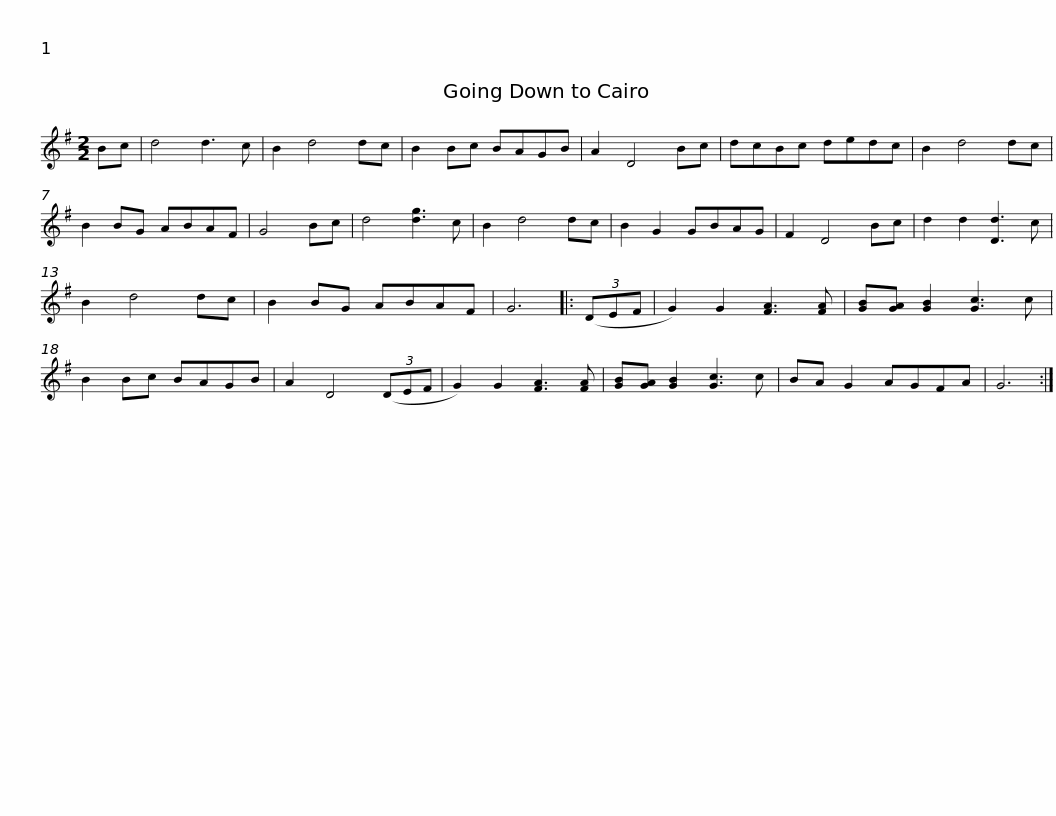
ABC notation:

X:1
L:1/8
M:2/2
I:linebreak $
K:G
V:1 treble
V:1
 Bc | d4 d3 c | B2 d4 dc | B2 Bc BAGB | A2 D4 Bc | %5
 dcBc dedc | B2 d4 dc | B2 BG ABAF | G4 Bc |$ d4 [dg]3 c | %10
 B2 d4 dc | B2 G2 GBAG | F2 D4 Bc | d2 d2 [Dd]3 c | B2 d4 dc | %15
 B2 BG ABAF | G6 |: (3(DEF |$ G2) G2 [FA]3 [FA] | [GB][GA] [GB]2 [Gc]3 c | %20
 B2 Bc BAGB | A2 D4 (3(DEF | G2) G2 [FA]3 [FA] | [GB][GA] [GB]2 [Gc]3 c | BA G2 AGFA | %25
 G6 :| %26
